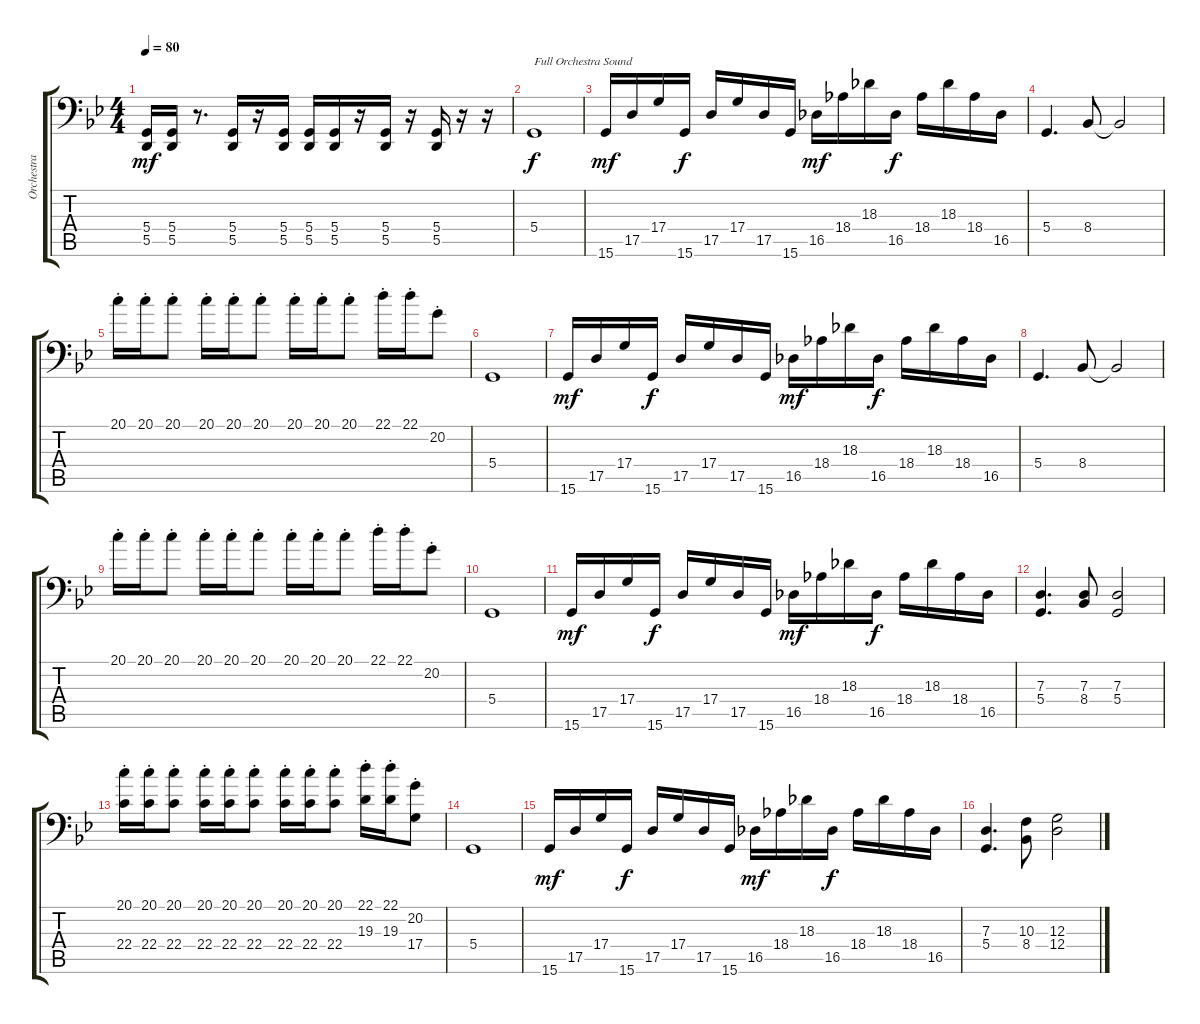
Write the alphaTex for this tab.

\track ("Orchestra" "Orchestra") {instrument stringensemble1}
\staff {score tabs}
\tuning (E3 B2 G2 D2 A1 E1) {hide}
\ts (4 4)
\tempo 80
\clef f4
\ks gminor
(5.4 5.5).16{dy mf} (5.4 5.5).16 r.8{d} (5.4 5.5).16 r.16 (5.4 5.5).16 (5.4 5.5).16 (5.4 5.5).16 r.16 (5.4 5.5).16 r.16 (5.4 5.5).16 r.16 r.16 |
5.4.1{txt "Full Orchestra Sound" dy f instrument stringensemble1} |
15.6.16{dy mf} 17.5.16 17.4.16 15.6.16{dy f} 17.5.16 17.4.16 17.5.16 15.6.16 16.5.16{dy mf} 18.4.16 18.3.16 16.5.16{dy f} 18.4.16 18.3.16 18.4.16 16.5.16 |
5.4.4{d} 8.4.8 8.4{t}.2 |
20.1{st}.16 20.1{st}.16 20.1{st}.8 20.1{st}.16 20.1{st}.16 20.1{st}.8 20.1{st}.16 20.1{st}.16 20.1{st}.8 22.1{st}.16 22.1{st}.16 20.2{st}.8 |
5.4.1 |
15.6.16{dy mf} 17.5.16 17.4.16 15.6.16{dy f} 17.5.16 17.4.16 17.5.16 15.6.16 16.5.16{dy mf} 18.4.16 18.3.16 16.5.16{dy f} 18.4.16 18.3.16 18.4.16 16.5.16 |
5.4.4{d} 8.4.8 8.4{t}.2 |
20.1{st}.16 20.1{st}.16 20.1{st}.8 20.1{st}.16 20.1{st}.16 20.1{st}.8 20.1{st}.16 20.1{st}.16 20.1{st}.8 22.1{st}.16 22.1{st}.16 20.2{st}.8 |
5.4.1 |
15.6.16{dy mf} 17.5.16 17.4.16 15.6.16{dy f} 17.5.16 17.4.16 17.5.16 15.6.16 16.5.16{dy mf} 18.4.16 18.3.16 16.5.16{dy f} 18.4.16 18.3.16 18.4.16 16.5.16 |
(7.3 5.4).4{d} (7.3 8.4).8 (7.3 5.4).2 |
(20.1{st} 22.4{st}).16 (20.1{st} 22.4{st}).16 (20.1{st} 22.4{st}).8 (20.1{st} 22.4{st}).16 (20.1{st} 22.4{st}).16 (20.1{st} 22.4{st}).8 (20.1{st} 22.4{st}).16 (20.1{st} 22.4{st}).16 (20.1{st} 22.4{st}).8 (22.1{st} 19.3{st}).16 (22.1{st} 19.3{st}).16 (20.2{st} 17.4{st}).8 |
5.4.1 |
15.6.16{dy mf} 17.5.16 17.4.16 15.6.16{dy f} 17.5.16 17.4.16 17.5.16 15.6.16 16.5.16{dy mf} 18.4.16 18.3.16 16.5.16{dy f} 18.4.16 18.3.16 18.4.16 16.5.16 |
(7.3 5.4).4{d} (10.3 8.4).8 (12.3 12.4).2
